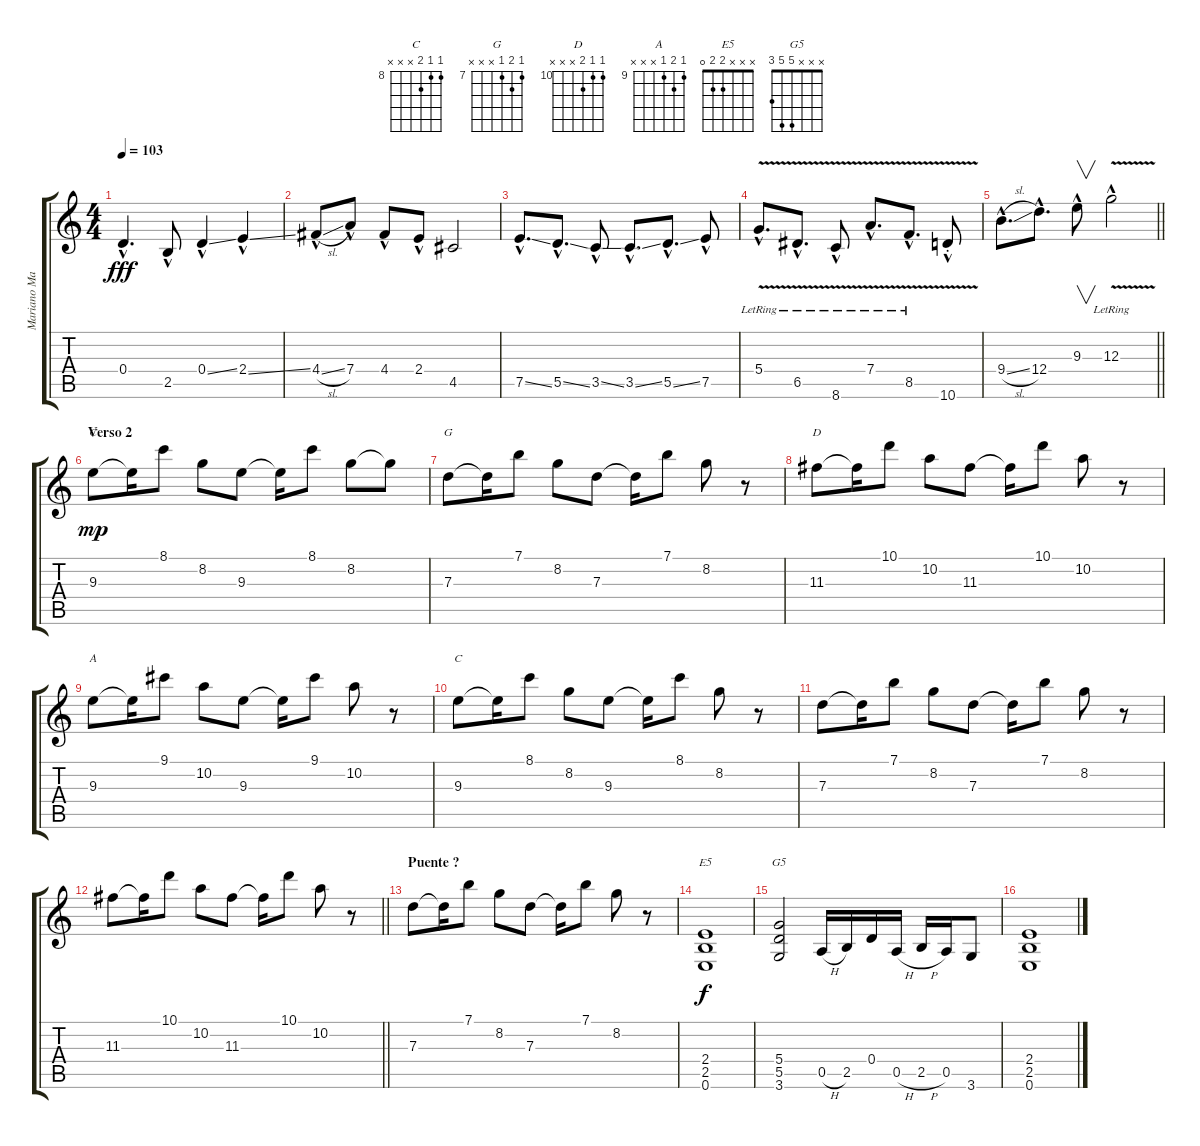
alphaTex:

\track ("Mariano Matinez" "Mariano Ma") {instrument overdrivenguitar}
\staff {score tabs}
\tuning (E4 B3 G3 D3 A2 E2) {hide}
\chord ("C" 8 8 9 x x x) {firstfret 8 barre 8}
\chord ("G" 7 8 7 x x x) {firstfret 7}
\chord ("D" 10 10 11 x x x) {firstfret 10}
\chord ("A" 9 10 9 x x x) {firstfret 9}
\chord ("C" 8 8 9 x x x) {firstfret 8}
\chord ("E5" x x x 2 2 0)
\chord ("G5" x x x 5 5 3)
\ts (4 4)
\tempo 103
\clef g2
\ks c
0.4{hac}.4{d dy fff} 2.5{hac}.8 0.4{ss hac}.4 2.4{ss hac}.4 |
4.4{sl hac}.8 7.4{hac}.8 4.4{hac}.8 2.4{hac}.8 4.5.2 |
7.5{ss hac}.8{d} 5.5{ss hac}.8{d} 3.5{ss hac}.8 3.5{ss hac}.8{d} 5.5{ss hac}.8{d} 7.5{hac}.8 |
5.4{v hac lr}.8{d} 6.5{v hac lr}.8{d} 8.6{v hac lr}.8 7.4{v hac lr}.8{d} 8.5{v hac lr}.8{d} 10.6{v hac st}.8 |
\barLineRight lightlight
9.4{sl hac}.8{d} 12.4{hac}.8{d} 9.3{hac}.8{v} 12.3{v hac lr}.2 |
\section ("" "Verso 2")
9.3.8{ch "C" dy mp} 9.3{t}.16 8.1.8 8.2.8 9.3.8 9.3{t}.16 8.1.8 8.2.8 8.2{t}.8 |
7.3.8{ch "G"} 7.3{t}.16 7.1.8 8.2.8 7.3.8 7.3{t}.16 7.1.8 8.2.8 r.8 |
11.3.8{ch "D"} 11.3{t}.16 10.1.8 10.2.8 11.3.8 11.3{t}.16 10.1.8 10.2.8 r.8 |
9.3.8{ch "A"} 9.3{t}.16 9.1.8 10.2.8 9.3.8 9.3{t}.16 9.1.8 10.2.8 r.8 |
9.3.8{ch "C"} 9.3{t}.16 8.1.8 8.2.8 9.3.8 9.3{t}.16 8.1.8 8.2.8 r.8 |
7.3.8 7.3{t}.16 7.1.8 8.2.8 7.3.8 7.3{t}.16 7.1.8 8.2.8 r.8 |
\barLineRight lightlight
11.3.8 11.3{t}.16 10.1.8 10.2.8 11.3.8 11.3{t}.16 10.1.8 10.2.8 r.8 |
\section ("" "Puente ?")
7.3.8 7.3{t}.16 7.1.8 8.2.8 7.3.8 7.3{t}.16 7.1.8 8.2.8 r.8 |
(2.4 2.5 0.6).1{ch "E5" dy f volume 10} |
(5.4 5.5 3.6).2{ch "G5"} 0.5{h}.16{volume 15} 2.5.16 0.4.16 0.5{h}.16 2.5{h}.16 0.5.16 3.6.8 |
(2.4 2.5 0.6).1{volume 10}
